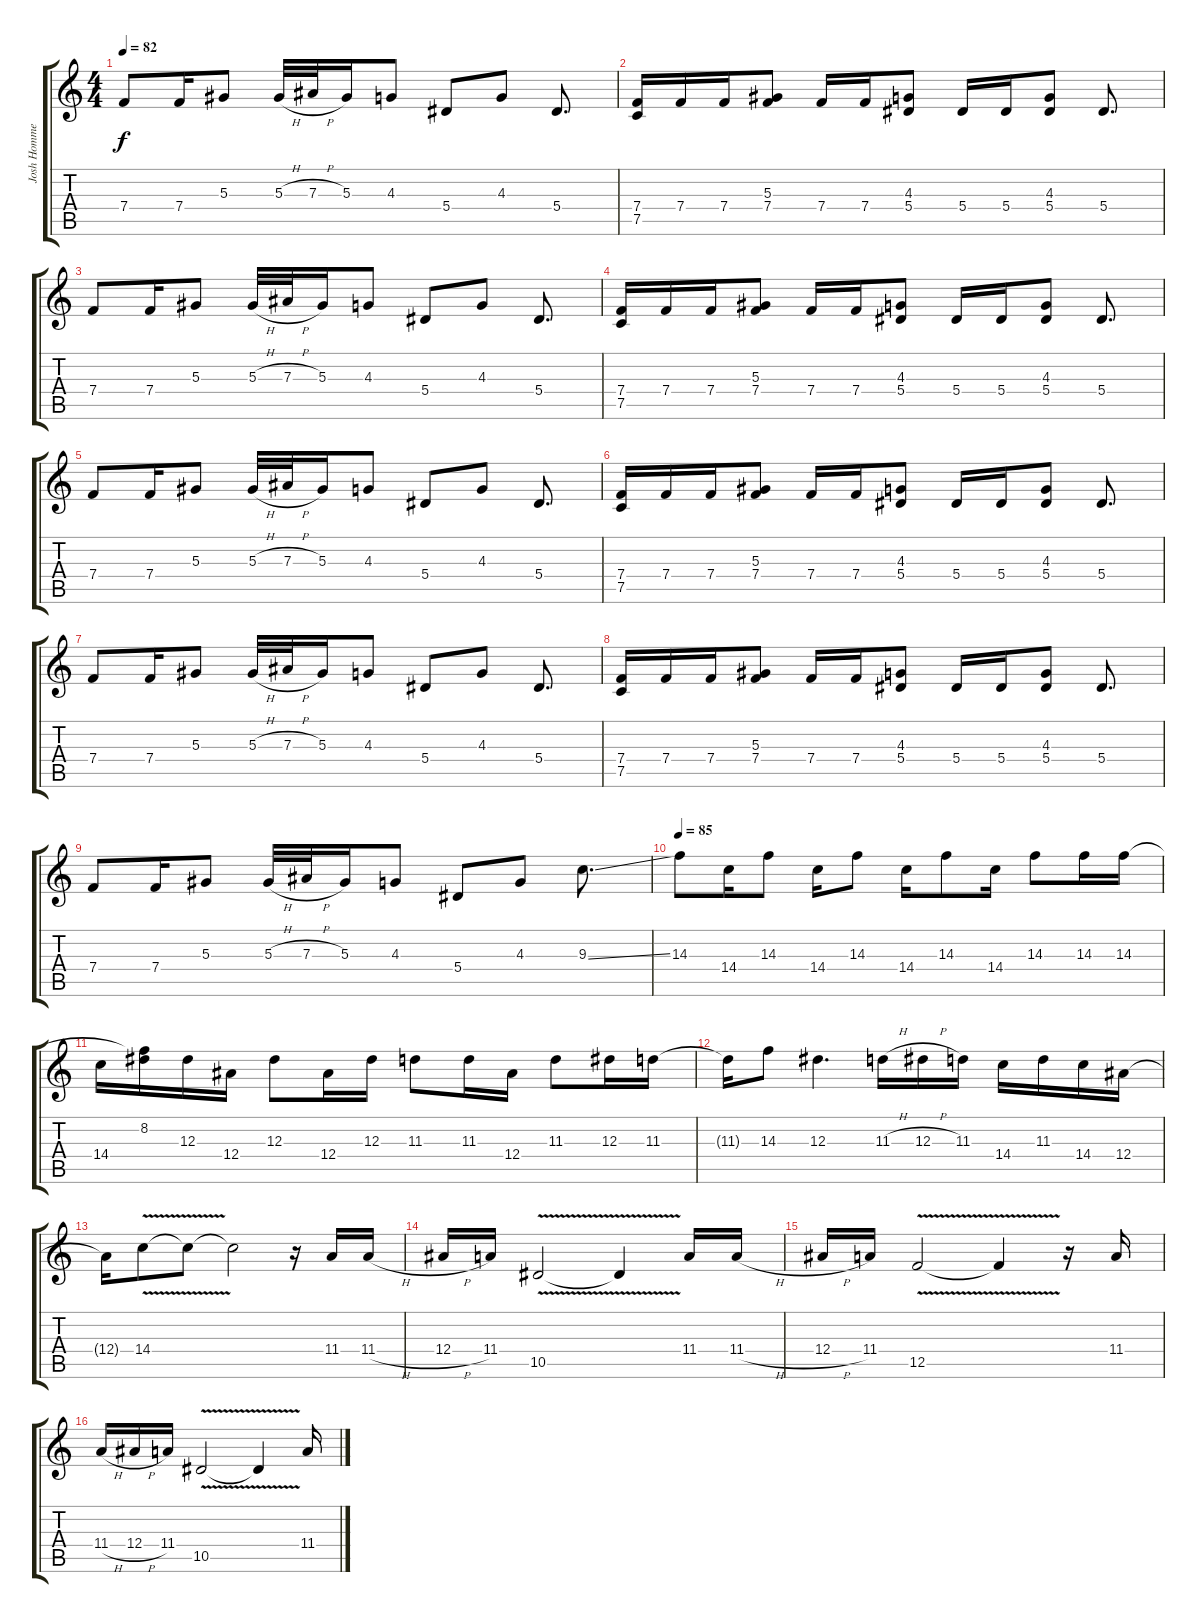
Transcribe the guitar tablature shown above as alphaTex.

\track ("Josh Homme" "Josh Homme") {instrument distortionguitar}
\staff {score tabs}
\tuning (C4 G3 Eb3 Bb2 F2 C2) {hide}
\ts (4 4)
\tempo 82
\clef g2
\ks c
7.4.8{dy f} 7.4.16 5.3.8 5.3{h}.32 7.3{h}.32 5.3.16 4.3.8 5.4.8 4.3.8 5.4.8{d} |
(7.4 7.5).16 7.4.16 7.4.16 (5.3 7.4).8 7.4.16 7.4.16 (4.3 5.4).8 5.4.16 5.4.16 (4.3 5.4).8 5.4.8{d} |
7.4.8 7.4.16 5.3.8 5.3{h}.32 7.3{h}.32 5.3.16 4.3.8 5.4.8 4.3.8 5.4.8{d} |
(7.4 7.5).16 7.4.16 7.4.16 (5.3 7.4).8 7.4.16 7.4.16 (4.3 5.4).8 5.4.16 5.4.16 (4.3 5.4).8 5.4.8{d} |
7.4.8 7.4.16 5.3.8 5.3{h}.32 7.3{h}.32 5.3.16 4.3.8 5.4.8 4.3.8 5.4.8{d} |
(7.4 7.5).16 7.4.16 7.4.16 (5.3 7.4).8 7.4.16 7.4.16 (4.3 5.4).8 5.4.16 5.4.16 (4.3 5.4).8 5.4.8{d} |
7.4.8 7.4.16 5.3.8 5.3{h}.32 7.3{h}.32 5.3.16 4.3.8 5.4.8 4.3.8 5.4.8{d} |
(7.4 7.5).16 7.4.16 7.4.16 (5.3 7.4).8 7.4.16 7.4.16 (4.3 5.4).8 5.4.16 5.4.16 (4.3 5.4).8 5.4.8{d} |
7.4.8 7.4.16 5.3.8 5.3{h}.32 7.3{h}.32 5.3.16 4.3.8 5.4.8 4.3.8 9.3{ss}.8{d} |
\tempo 85
14.3.8 14.4.16 14.3.8 14.4.16 14.3.8 14.4.16 14.3.8 14.4.16 14.3.8 14.3.16 14.3.16 |
14.4.16 (8.2 14.3{t}).16 12.3.16 12.4.16 12.3.8 12.4.16 12.3.16 11.3.8 11.3.16 12.4.16 11.3.8 12.3.16 11.3.16 |
11.3{t}.16 14.3.8 12.3.4{d} 11.3{h}.16 12.3{h}.16 11.3.16 14.4.16 11.3.16 14.4.16 12.4.16 |
12.4{t}.16 14.4{v}.8 14.4{t}.8 14.4{t}.2 r.16 11.4.16 11.4{h}.16 |
12.4{h}.16 11.4.16 10.5{v}.2 10.5{t}.4 11.4.16 11.4{h}.16 |
12.4{h}.16 11.4.16 12.5{v}.2 12.5{t}.4 r.16 11.4.16 |
11.4{h}.16 12.4{h}.16 11.4.16 10.5{v}.2 10.5{t}.4 11.4.16
